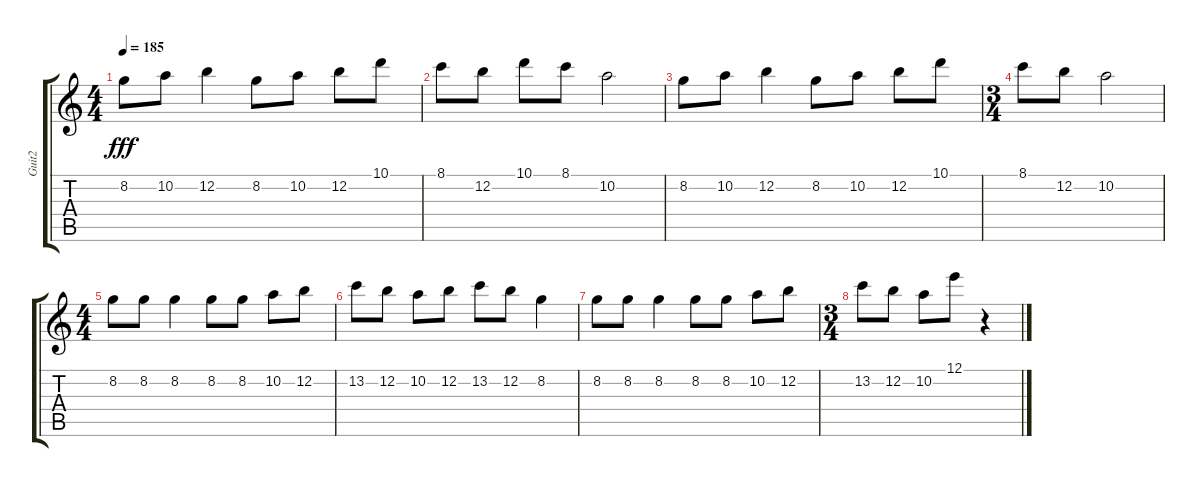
\track ("Guit2" "Guit2") {instrument overdrivenguitar}
\staff {score tabs}
\tuning (E4 B3 G3 D3 A2 E2) {hide}
\ts (4 4)
\tempo 185
\clef g2
\ks c
8.2.8{dy fff} 10.2.8 12.2.4 8.2.8 10.2.8 12.2.8 10.1.8 |
8.1.8 12.2.8 10.1.8 8.1.8 10.2.2 |
8.2.8 10.2.8 12.2.4 8.2.8 10.2.8 12.2.8 10.1.8 |
\ts (3 4)
8.1.8 12.2.8 10.2.2 |
\ts (4 4)
8.2.8 8.2.8 8.2.4 8.2.8 8.2.8 10.2.8 12.2.8 |
13.2.8 12.2.8 10.2.8 12.2.8 13.2.8 12.2.8 8.2.4 |
8.2.8 8.2.8 8.2.4 8.2.8 8.2.8 10.2.8 12.2.8 |
\ts (3 4)
13.2.8 12.2.8 10.2.8 12.1.8 r.4
